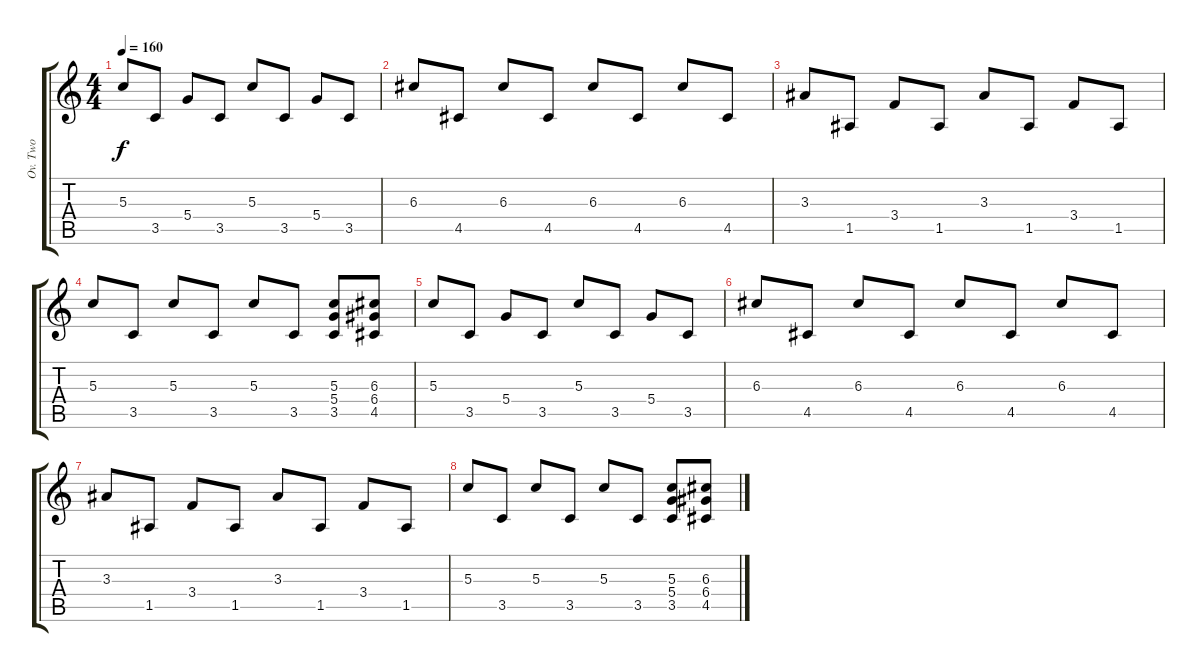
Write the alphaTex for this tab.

\track ("Ov. Two" "Ov. Two") {instrument overdrivenguitar}
\staff {score tabs}
\tuning (E4 B3 G3 D3 A2 E2) {hide}
\ts (4 4)
\tempo 160
\clef g2
\ks c
5.3.8{dy f volume 9} 3.5.8 5.4.8 3.5.8 5.3.8 3.5.8 5.4.8 3.5.8 |
6.3.8 4.5.8 6.3.8 4.5.8 6.3.8 4.5.8 6.3.8 4.5.8 |
3.3.8 1.5.8 3.4.8 1.5.8 3.3.8 1.5.8 3.4.8 1.5.8 |
5.3.8 3.5.8 5.3.8 3.5.8 5.3.8 3.5.8 (5.3 5.4 3.5).8 (6.3 6.4 4.5).8 |
5.3.8{volume 6} 3.5.8 5.4.8 3.5.8 5.3.8 3.5.8 5.4.8 3.5.8 |
6.3.8 4.5.8 6.3.8 4.5.8 6.3.8 4.5.8 6.3.8 4.5.8 |
3.3.8{volume 3} 1.5.8 3.4.8 1.5.8 3.3.8 1.5.8 3.4.8 1.5.8 |
5.3.8 3.5.8 5.3.8 3.5.8 5.3.8 3.5.8 (5.3 5.4 3.5).8 (6.3 6.4 4.5).8
